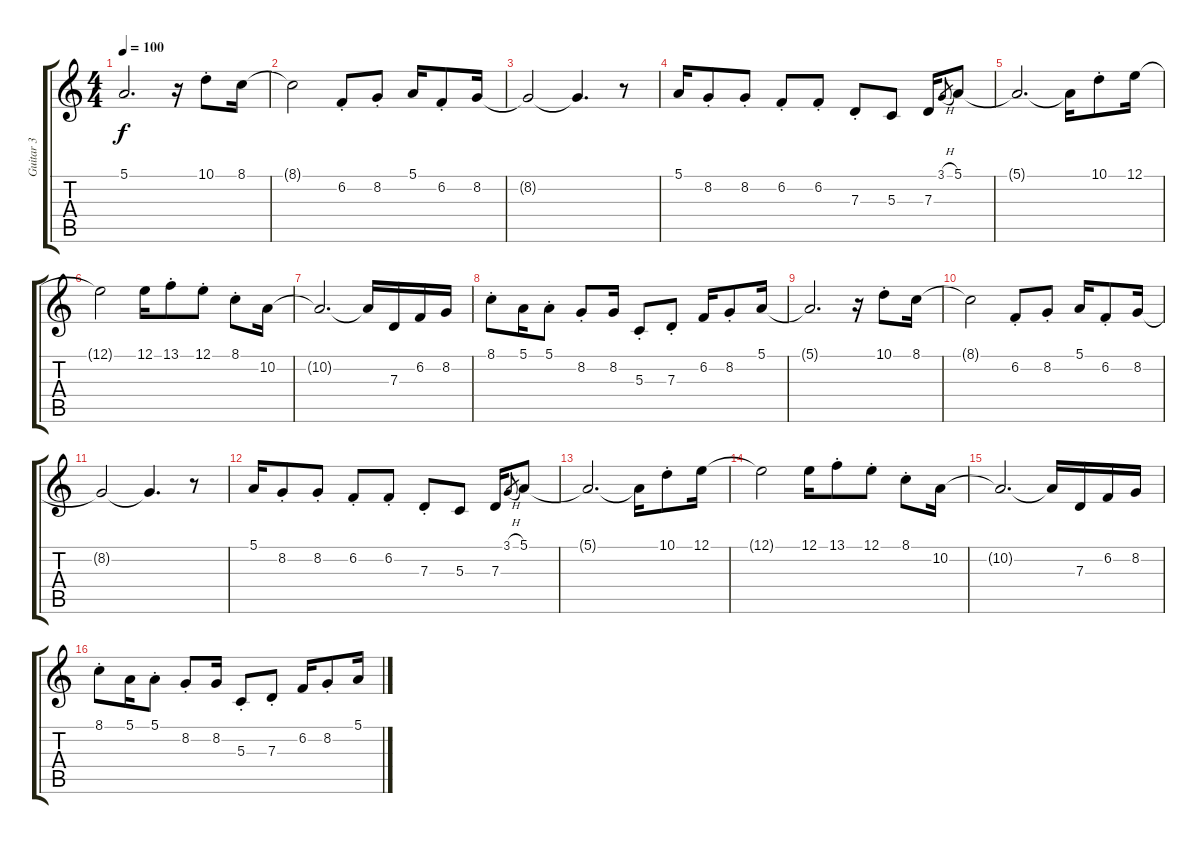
\track ("Guitar 3" "Guitar 3") {instrument electricpiano1}
\staff {score tabs}
\tuning (E4 B3 G3 D3 A2 E2) {hide}
\ts (4 4)
\tempo 100
\clef g2
\ks c
5.1{t}.2{d dy f} r.16 10.1{st}.8 8.1.16 |
8.1{t}.2 6.2{st}.8 8.2{st}.8 5.1.16 6.2{st}.8 8.2.16 |
8.2{t}.2 8.2{t}.4{d} r.8 |
5.1.16 8.2{st}.8 8.2{st}.8 6.2{st}.8 6.2{st}.8 7.3{st}.8 5.3.8 7.3.16 3.1{h}.8{gr} 5.1.8 |
5.1{t}.2{d} 5.1{t}.16 10.1{st}.8 12.1.16 |
12.1{t}.2 12.1.16 13.1{st}.8 12.1{st}.8 8.1{st}.8 10.2.16 |
10.2{t}.2{d} 10.2{t}.16 7.3.16 6.2.16 8.2.16 |
8.1{st}.8 5.1.16 5.1{st}.8 8.2{st}.8 8.2.16 5.3{st}.8 7.3{st}.8 6.2.16 8.2{st}.8 5.1.16 |
5.1{t}.2{d} r.16 10.1{st}.8 8.1.16 |
8.1{t}.2 6.2{st}.8 8.2{st}.8 5.1.16 6.2{st}.8 8.2.16 |
8.2{t}.2 8.2{t}.4{d} r.8 |
5.1.16 8.2{st}.8 8.2{st}.8 6.2{st}.8 6.2{st}.8 7.3{st}.8 5.3.8 7.3.16 3.1{h}.8{gr} 5.1.8 |
5.1{t}.2{d} 5.1{t}.16 10.1{st}.8 12.1.16 |
12.1{t}.2 12.1.16 13.1{st}.8 12.1{st}.8 8.1{st}.8 10.2.16 |
10.2{t}.2{d} 10.2{t}.16 7.3.16 6.2.16 8.2.16 |
8.1{st}.8 5.1.16 5.1{st}.8 8.2{st}.8 8.2.16 5.3{st}.8 7.3{st}.8 6.2.16 8.2{st}.8 5.1.16
